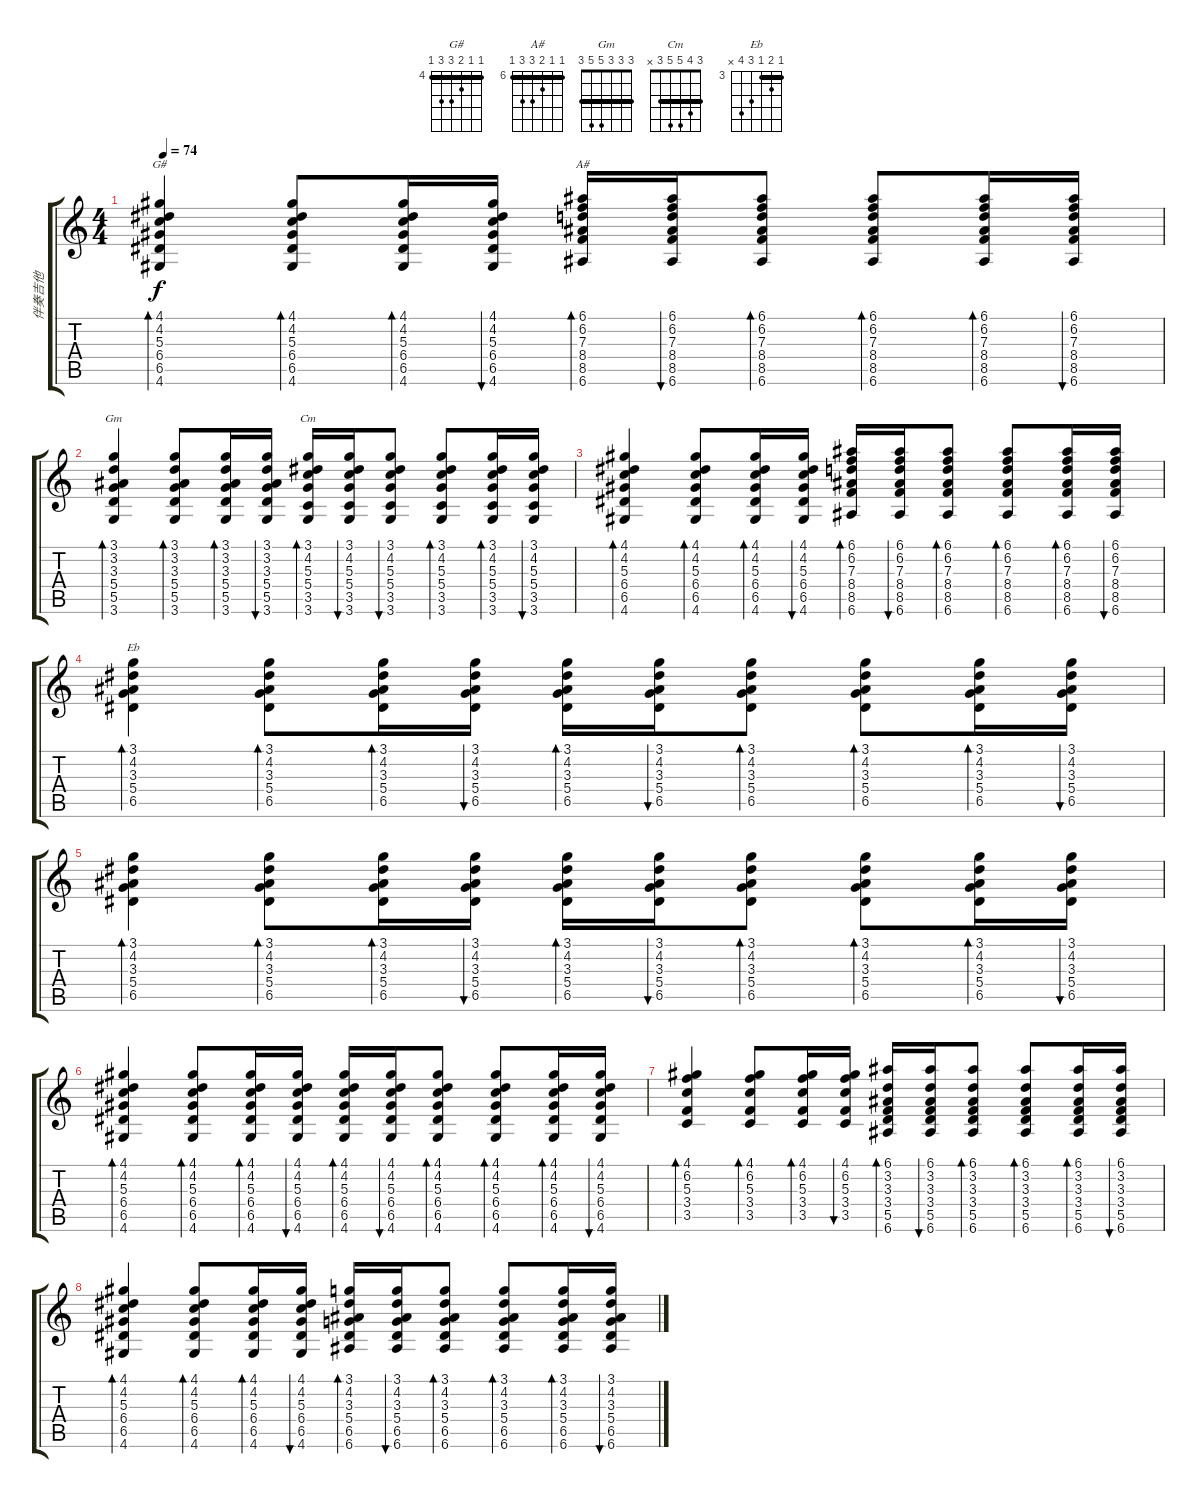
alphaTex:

\track ("伴奏吉他" "伴奏吉他") {instrument acousticguitarsteel}
\staff {score tabs}
\tuning (E4 B3 G3 D3 A2 E2) {hide}
\chord ("G#" 4 4 5 6 6 4) {firstfret 4 barre 4}
\chord ("A#" 6 6 7 8 8 6) {firstfret 6 barre 6}
\chord ("Gm" 3 3 3 5 5 3) {barre 3}
\chord ("Cm" 3 4 5 5 3 x) {barre 3}
\chord ("Eb" 3 4 3 5 6 x) {firstfret 3 barre 3}
\ts (4 4)
\tempo 74
\clef g2
\ks c
(4.1 4.2 5.3 6.4 6.5 4.6).4{bd 30 ch "G#" dy f} (4.1 4.2 5.3 6.4 6.5 4.6).8{bd 30} (4.1 4.2 5.3 6.4 6.5 4.6).16{bd 30} (4.1 4.2 5.3 6.4 6.5 4.6).16{bu 30} (6.1 6.2 7.3 8.4 8.5 6.6).16{bd 30 ch "A#"} (6.1 6.2 7.3 8.4 8.5 6.6).16{bu 30} (6.1 6.2 7.3 8.4 8.5 6.6).8{bd 30} (6.1 6.2 7.3 8.4 8.5 6.6).8{bd 30} (6.1 6.2 7.3 8.4 8.5 6.6).16{bd 30} (6.1 6.2 7.3 8.4 8.5 6.6).16{bu 30} |
(3.1 3.2 3.3 5.4 5.5 3.6).4{bd 30 ch "Gm"} (3.1 3.2 3.3 5.4 5.5 3.6).8{bd 30} (3.1 3.2 3.3 5.4 5.5 3.6).16{bd 30} (3.1 3.2 3.3 5.4 5.5 3.6).16{bu 30} (3.1 4.2 5.3 5.4 3.5 3.6).16{bd 30 ch "Cm"} (3.1 4.2 5.3 5.4 3.5 3.6).16{bu 30} (3.1 4.2 5.3 5.4 3.5 3.6).8{bu 30} (3.1 4.2 5.3 5.4 3.5 3.6).8{bd 30} (3.1 4.2 5.3 5.4 3.5 3.6).16{bd 30} (3.1 4.2 5.3 5.4 3.5 3.6).16{bu 30} |
(4.1 4.2 5.3 6.4 6.5 4.6).4{bd 30} (4.1 4.2 5.3 6.4 6.5 4.6).8{bd 30} (4.1 4.2 5.3 6.4 6.5 4.6).16{bd 30} (4.1 4.2 5.3 6.4 6.5 4.6).16{bu 30} (6.1 6.2 7.3 8.4 8.5 6.6).16{bd 30} (6.1 6.2 7.3 8.4 8.5 6.6).16{bu 30} (6.1 6.2 7.3 8.4 8.5 6.6).8{bd 30} (6.1 6.2 7.3 8.4 8.5 6.6).8{bd 30} (6.1 6.2 7.3 8.4 8.5 6.6).16{bd 30} (6.1 6.2 7.3 8.4 8.5 6.6).16{bu 30} |
(3.1 4.2 3.3 5.4 6.5).4{bd 30 ch "Eb"} (3.1 4.2 3.3 5.4 6.5).8{bd 30} (3.1 4.2 3.3 5.4 6.5).16{bd 30} (3.1 4.2 3.3 5.4 6.5).16{bu 30} (3.1 4.2 3.3 5.4 6.5).16{bd 30} (3.1 4.2 3.3 5.4 6.5).16{bu 30} (3.1 4.2 3.3 5.4 6.5).8{bd 30} (3.1 4.2 3.3 5.4 6.5).8{bd 30} (3.1 4.2 3.3 5.4 6.5).16{bd 30} (3.1 4.2 3.3 5.4 6.5).16{bu 30} |
(3.1 4.2 3.3 5.4 6.5).4{bd 30} (3.1 4.2 3.3 5.4 6.5).8{bd 30} (3.1 4.2 3.3 5.4 6.5).16{bd 30} (3.1 4.2 3.3 5.4 6.5).16{bu 30} (3.1 4.2 3.3 5.4 6.5).16{bd 30} (3.1 4.2 3.3 5.4 6.5).16{bu 30} (3.1 4.2 3.3 5.4 6.5).8{bd 30} (3.1 4.2 3.3 5.4 6.5).8{bd 30} (3.1 4.2 3.3 5.4 6.5).16{bd 30} (3.1 4.2 3.3 5.4 6.5).16{bu 30} |
(4.1 4.2 5.3 6.4 6.5 4.6).4{bd 30} (4.1 4.2 5.3 6.4 6.5 4.6).8{bd 30} (4.1 4.2 5.3 6.4 6.5 4.6).16{bd 30} (4.1 4.2 5.3 6.4 6.5 4.6).16{bu 30} (4.1 4.2 5.3 6.4 6.5 4.6).16{bd 30} (4.1 4.2 5.3 6.4 6.5 4.6).16{bu 30} (4.1 4.2 5.3 6.4 6.5 4.6).8{bd 30} (4.1 4.2 5.3 6.4 6.5 4.6).8{bd 30} (4.1 4.2 5.3 6.4 6.5 4.6).16{bd 30} (4.1 4.2 5.3 6.4 6.5 4.6).16{bu 30} |
(4.1 6.2 5.3 3.4 3.5).4{bd 30} (4.1 6.2 5.3 3.4 3.5).8{bd 30} (4.1 6.2 5.3 3.4 3.5).16{bd 30} (4.1 6.2 5.3 3.4 3.5).16{bu 30} (6.1 3.2 3.3 3.4 5.5 6.6).16{bd 30} (6.1 3.2 3.3 3.4 5.5 6.6).16{bu 30} (6.1 3.2 3.3 3.4 5.5 6.6).8{bd 30} (6.1 3.2 3.3 3.4 5.5 6.6).8{bd 30} (6.1 3.2 3.3 3.4 5.5 6.6).16{bd 30} (6.1 3.2 3.3 3.4 5.5 6.6).16{bu 30} |
(4.1 4.2 5.3 6.4 6.5 4.6).4{bd 30} (4.1 4.2 5.3 6.4 6.5 4.6).8{bd 30} (4.1 4.2 5.3 6.4 6.5 4.6).16{bd 30} (4.1 4.2 5.3 6.4 6.5 4.6).16{bu 30} (3.1 4.2 3.3 5.4 6.5 6.6).16{bd 30} (3.1 4.2 3.3 5.4 6.5 6.6).16{bu 30} (3.1 4.2 3.3 5.4 6.5 6.6).8{bd 30} (3.1 4.2 3.3 5.4 6.5 6.6).8{bd 30} (3.1 4.2 3.3 5.4 6.5 6.6).16{bd 30} (3.1 4.2 3.3 5.4 6.5 6.6).16{bu 30}
